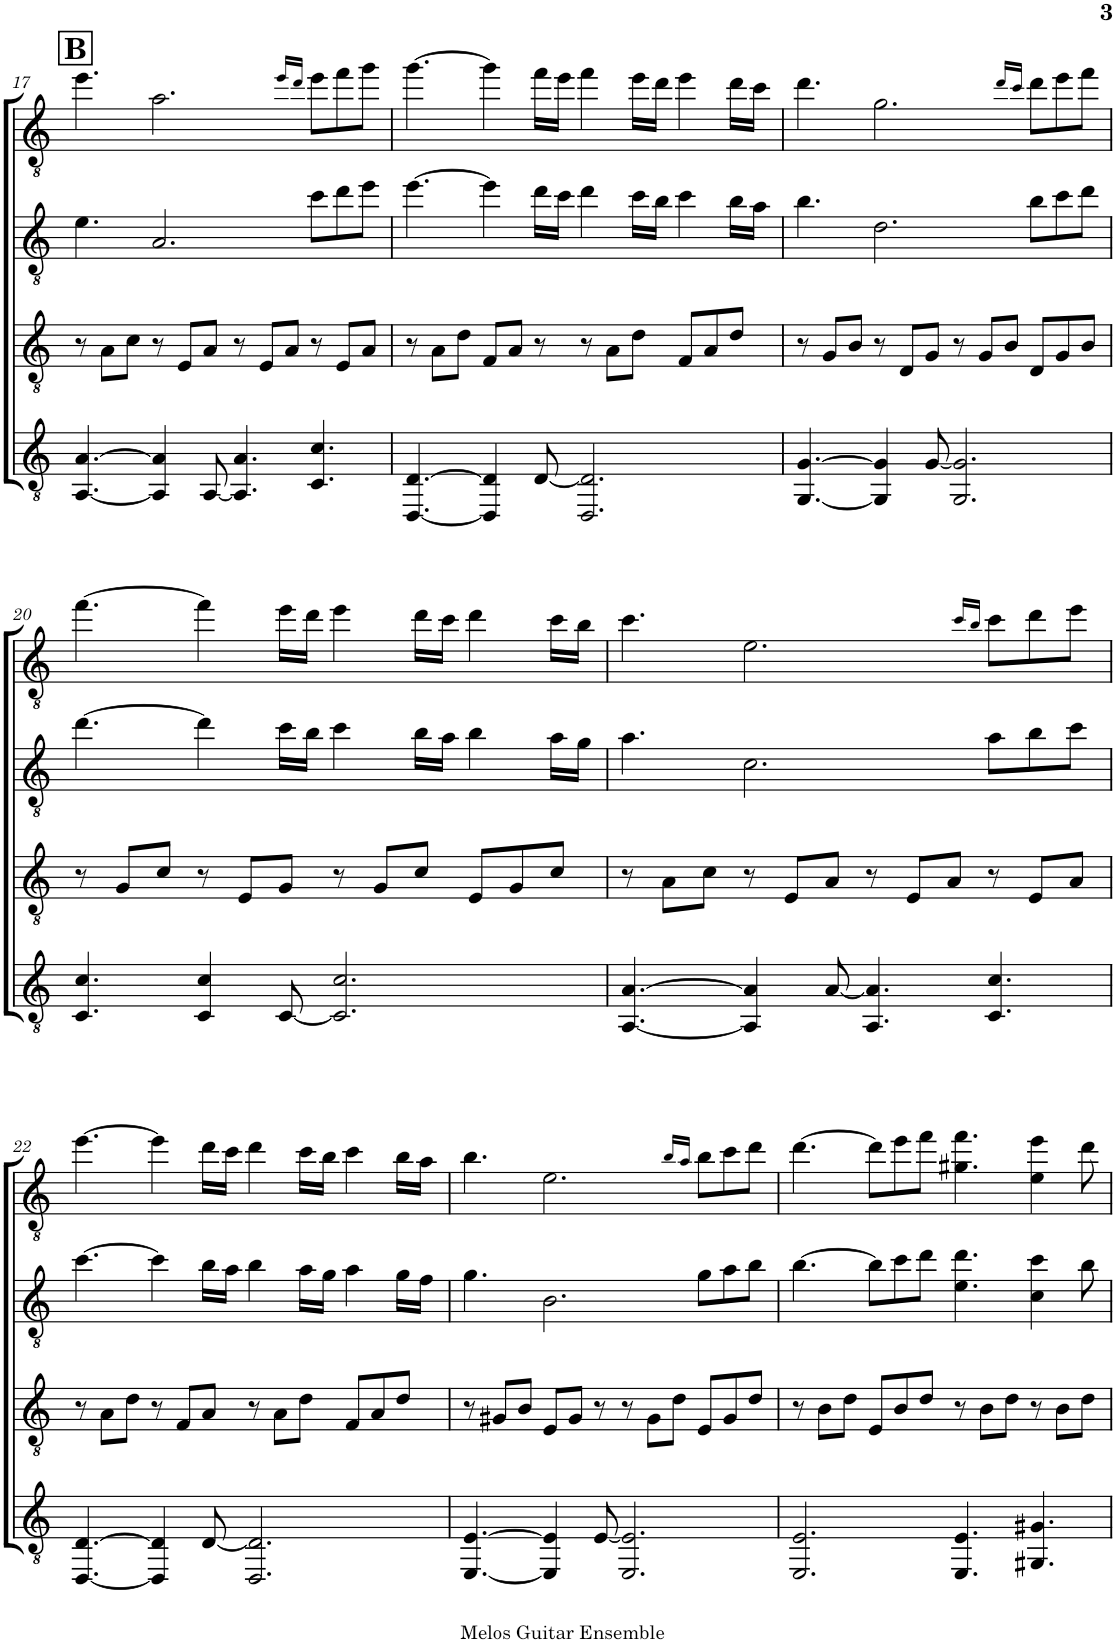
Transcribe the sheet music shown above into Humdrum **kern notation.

**kern	**kern	**kern	**kern
*part4	*part3	*part2	*part1
*staff4	*staff3	*staff2	*staff1
*I"Gt-4	*I"Gt-3	*I"Gt-2	*I"Gt-1
!!LO:PB:g=z
*clefGv2	*clefGv2	*clefGv2	*clefGv2
*k[]	*k[]	*k[]	*k[]
*M12/8	*M12/8	*M12/8	*M12/8
!!LO:REH:place=s1:a:B:cj:fs=14:t=B
=17	=17	=17	=17
[4.AA/ [4.A/	8r	4.e\	4.ee\
.	8A\L	.	.
.	8c\J	.	.
4AA/] 4A/]	8r	2.A/	2.a\
.	8E/L	.	.
[8AA/	8A/J	.	.
4.AA/] 4.A/	8r	.	.
.	8E/L	.	.
.	8A/J	.	.
.	.	.	16qee/LL
.	.	.	16qdd/JJ
4.C/ 4.c/	8r	8cc\L	8ee\L
.	8E/L	8dd\	8ff\
.	8A/J	8ee\J	8gg\J
=18	=18	=18	=18
[4.DD/ [4.D/	8r	[4.ee\	[4.gg\
.	8A\L	.	.
.	8d\J	.	.
4DD/] 4D/]	8F/L	4ee\]	4gg\]
.	8A/J	.	.
[8D/	8r	16dd\LL	16ff\LL
.	.	16cc\JJ	16ee\JJ
2.DD/ 2.D/]	8r	4dd\	4ff\
.	8A\L	.	.
.	8d\J	16cc\LL	16ee\LL
.	.	16b\JJ	16dd\JJ
.	8F/L	4cc\	4ee\
.	8A/	.	.
.	8d/J	16b\LL	16dd\LL
.	.	16a\JJ	16cc\JJ
=19	=19	=19	=19
[4.GG/ [4.G/	8r	4.b\	4.dd\
.	8G/L	.	.
.	8B/J	.	.
4GG/] 4G/]	8r	2.d\	2.g\
.	8D/L	.	.
[8G/	8G/J	.	.
2.GG/ 2.G/]	8r	.	.
.	8G/L	.	.
.	8B/J	.	.
.	.	.	16qdd/LL
.	.	.	16qcc/JJ
.	8D/L	8b\L	8dd\L
.	8G/	8cc\	8ee\
.	8B/J	8dd\J	8ff\J
!!LO:LB:g=z
=20	=20	=20	=20
4.C/ 4.c/	8r	[4.dd\	[4.ff\
.	8G/L	.	.
.	8c/J	.	.
4C/ 4c/	8r	4dd\]	4ff\]
.	8E/L	.	.
[8C/	8G/J	16cc\LL	16ee\LL
.	.	16b\JJ	16dd\JJ
2.C/] 2.c/	8r	4cc\	4ee\
.	8G/L	.	.
.	8c/J	16b\LL	16dd\LL
.	.	16a\JJ	16cc\JJ
.	8E/L	4b\	4dd\
.	8G/	.	.
.	8c/J	16a\LL	16cc\LL
.	.	16g\JJ	16b\JJ
=21	=21	=21	=21
[4.AA/ [4.A/	8r	4.a\	4.cc\
.	8A\L	.	.
.	8c\J	.	.
4AA/] 4A/]	8r	2.c\	2.e\
.	8E/L	.	.
[8A/	8A/J	.	.
4.AA/ 4.A/]	8r	.	.
.	8E/L	.	.
.	8A/J	.	.
.	.	.	16qcc/LL
.	.	.	16qb/JJ
4.C/ 4.c/	8r	8a\L	8cc\L
.	8E/L	8b\	8dd\
.	8A/J	8cc\J	8ee\J
!!LO:LB:g=z
=22	=22	=22	=22
[4.DD/ [4.D/	8r	[4.cc\	[4.ee\
.	8A\L	.	.
.	8d\J	.	.
4DD/] 4D/]	8r	4cc\]	4ee\]
.	8F/L	.	.
[8D/	8A/J	16b\LL	16dd\LL
.	.	16a\JJ	16cc\JJ
2.DD/ 2.D/]	8r	4b\	4dd\
.	8A\L	.	.
.	8d\J	16a\LL	16cc\LL
.	.	16g\JJ	16b\JJ
.	8F/L	4a\	4cc\
.	8A/	.	.
.	8d/J	16g\LL	16b\LL
.	.	16f\JJ	16a\JJ
=23	=23	=23	=23
[4.EE/ [4.E/	8r	4.g\	4.b\
.	8G#X/L	.	.
.	8B/J	.	.
4EE/] 4E/]	8E/L	2.B\	2.e\
.	8G#/J	.	.
[8E/	8r	.	.
2.EE/ 2.E/]	8r	.	.
.	8G#\L	.	.
.	8d\J	.	.
.	.	.	16qb/LL
.	.	.	16qa/JJ
.	8E/L	8g\L	8b\L
.	8G#/	8a\	8cc\
.	8d/J	8b\J	8dd\J
=24	=24	=24	=24
2.EE/ 2.E/	8r	[4.b\	[4.dd\
.	8B\L	.	.
.	8d\J	.	.
.	8E/L	8b\L]	8dd\L]
.	8B/	8cc\	8ee\
.	8d/J	8dd\J	8ff\J
4.EE/ 4.E/	8r	4.e\ 4.dd\	4.g#X\ 4.ff\
.	8B\L	.	.
.	8d\J	.	.
4.GG#X/ 4.G#X/	8r	4c\ 4cc\	4e\ 4ee\
.	8B\L	.	.
.	8d\J	8b\	8dd\
=	=	=	=
*-	*-	*-	*-
